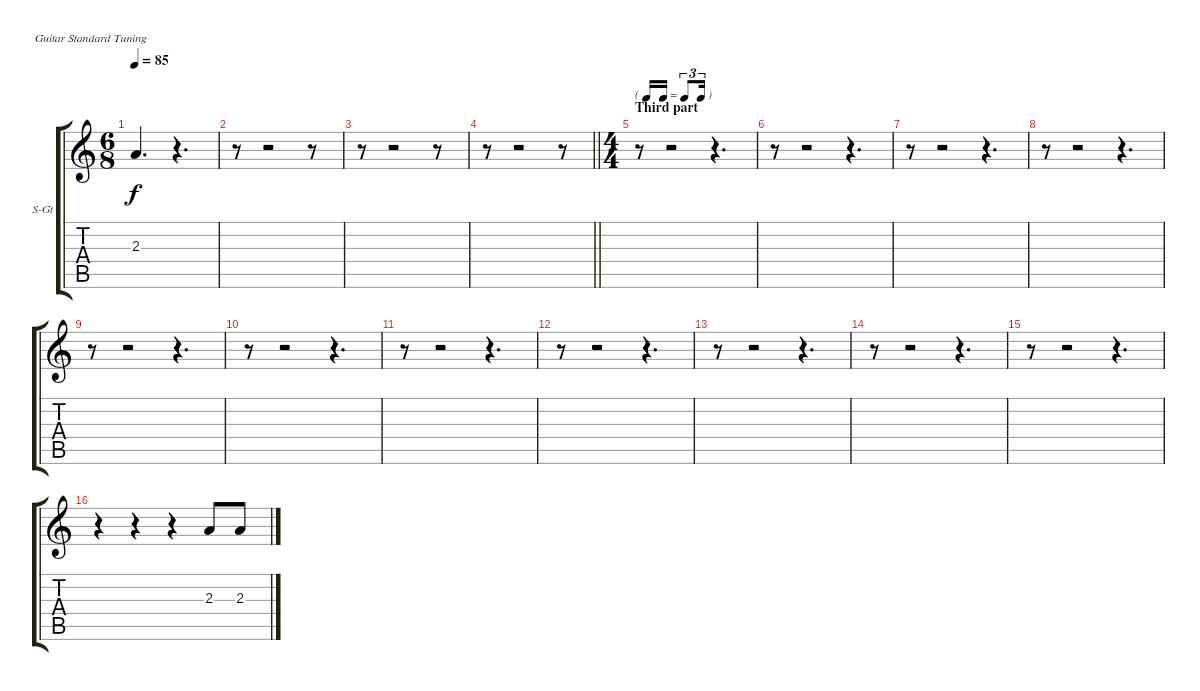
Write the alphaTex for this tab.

\bracketExtendMode groupsimilarinstruments
\firstSystemTrackNameOrientation horizontal
\otherSystemsTrackNameOrientation horizontal
\track ("Lead Vocals" "S-Gt") {instrument flute}
\staff {score tabs}
\tuning (E4 B3 G3 D3 A2 E2)
\displaytranspose 12
\ts (6 8)
\tempo 85
\clef g2
\ks c
2.3.4{d dy f} r.4{d} |
r.8 r.2 r.8 |
r.8 r.2 r.8 |
\barLineRight lightlight
r.8 r.2 r.8 |
\ts (4 4)
\beaming (8 2 2 2 2)
\tf triplet16th
\section ("" "Third part")
r.8 r.2 r.4{d} |
r.8 r.2 r.4{d} |
r.8 r.2 r.4{d} |
r.8 r.2 r.4{d} |
r.8 r.2 r.4{d} |
r.8 r.2 r.4{d} |
r.8 r.2 r.4{d} |
r.8 r.2 r.4{d} |
r.8 r.2 r.4{d} |
r.8 r.2 r.4{d} |
r.8 r.2 r.4{d} |
r.4 r.4 r.4 2.3.8 2.3.8
